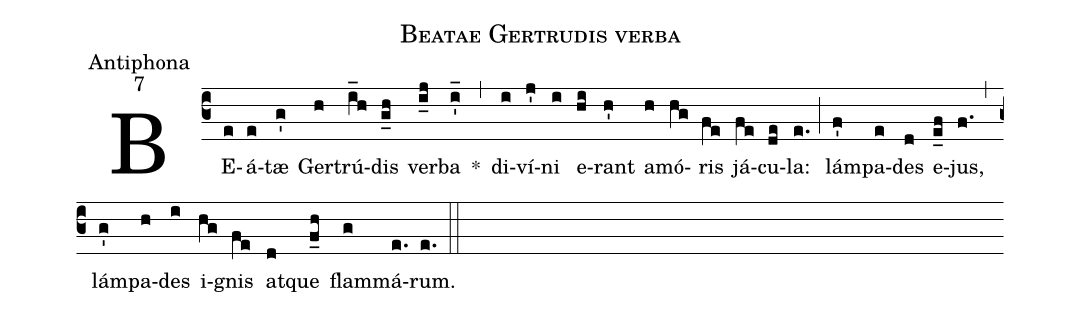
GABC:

name:Beatae Gertrudis verba;
office-part:Antiphona;
mode:7;
%%
(c3)BE(e)á(e)tæ(g') Ger(h)trú(i_h)dis(g_h) ver(i_j)ba(i'_) *(,) di(i)ví(j')ni(i) e(hi)rant(h') a(h)mó(hg)ris(fe) já(fe)cu(de)la:(e.) (;) lám(f')pa(e)des(d) e(e_f)jus,(f.) (,) lám(g')pa(h)des(i) i(hg)gnis(fe) at(d)que(f_h) flam(g)má(e.)rum.(e.) (::)
